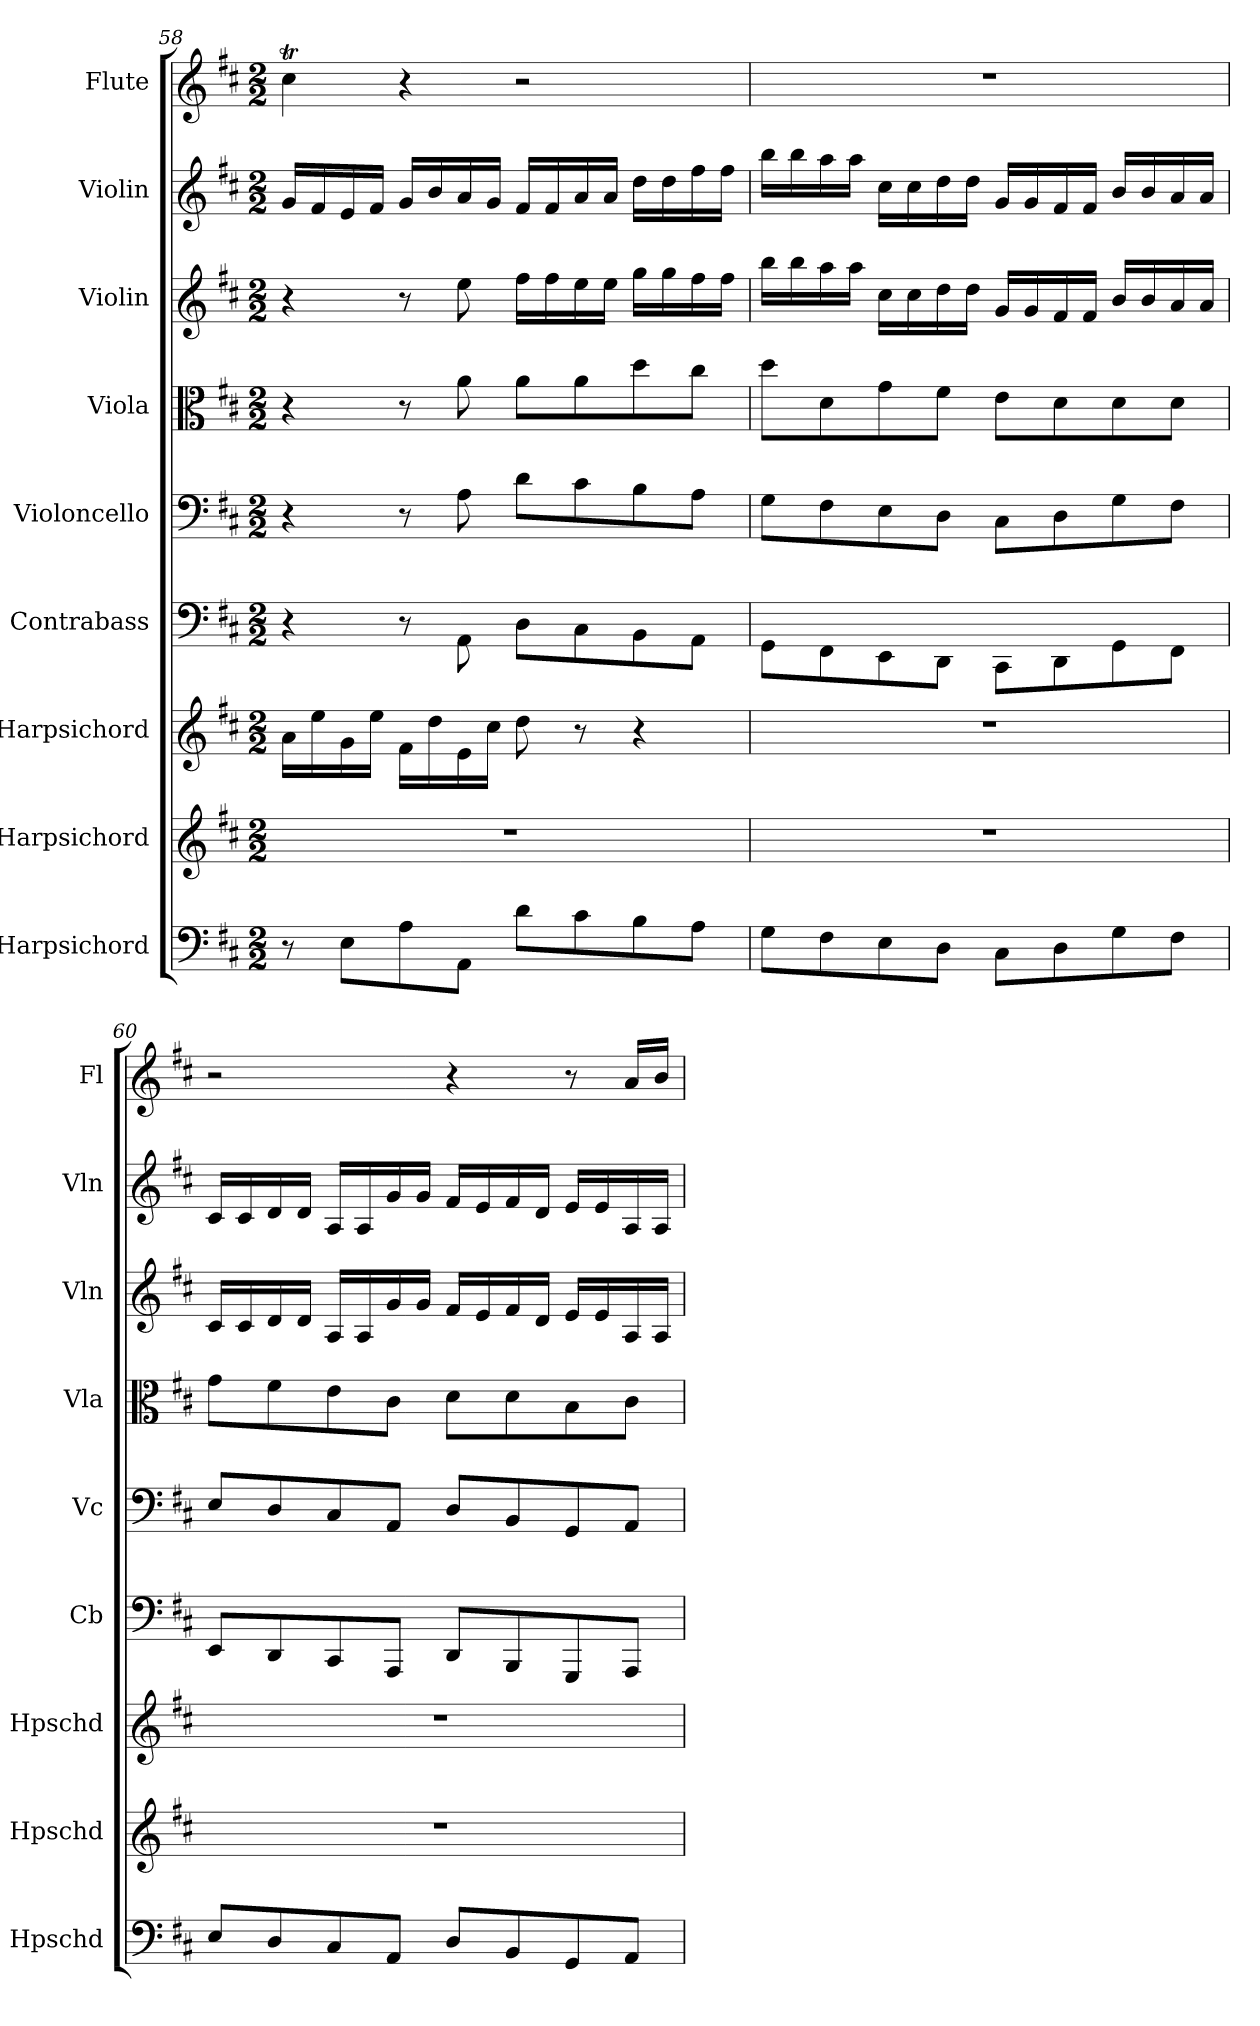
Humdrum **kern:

**kern	**kern	**kern	**kern	**kern	**kern	**kern	**kern	**kern
*part9	*part8	*part7	*part6	*part5	*part4	*part3	*part2	*part1
*staff9	*staff8	*staff7	*staff6	*staff5	*staff4	*staff3	*staff2	*staff1
*I"Harpsichord	*I"Harpsichord	*I"Harpsichord	*I"Contrabass	*I"Violoncello	*I"Viola	*I"Violin	*I"Violin	*I"Flute
*I'Hpschd	*I'Hpschd	*I'Hpschd	*I'Cb	*I'Vc	*I'Vla	*I'Vln	*I'Vln	*I'Fl
*clefF4	*clefG2	*clefG2	*clefF4	*clefF4	*clefC3	*clefG2	*clefG2	*clefG2
*	*	*	*ITrd7c12	*	*	*	*	*
*k[f#c#]	*k[f#c#]	*k[f#c#]	*k[f#c#]	*k[f#c#]	*k[f#c#]	*k[f#c#]	*k[f#c#]	*k[f#c#]
*D:	*D:	*D:	*D:	*D:	*D:	*D:	*D:	*D:
*M2/2	*M2/2	*M2/2	*M2/2	*M2/2	*M2/2	*M2/2	*M2/2	*M2/2
=58	=58	=58	=58	=58	=58	=58	=58	=58
8r	1r	16a\LL	4r	4r	4r	4r	16g/LL	4cc#t\
.	.	16ee\	.	.	.	.	16f#/	.
8E\L	.	16g\	.	.	.	.	16e/	.
.	.	16ee\JJ	.	.	.	.	16f#/JJ	.
8A\	.	16f#\LL	8r	8r	8r	8r	16g/LL	4r
.	.	16dd\	.	.	.	.	16b/	.
8AA\J	.	16e\	8AAA\	8A\	8a\	8ee\	16a/	.
.	.	16cc#\JJ	.	.	.	.	16g/JJ	.
8d\L	.	8dd\	8DD\L	8d\L	8a\L	16ff#\LL	16f#/LL	2r
.	.	.	.	.	.	16ff#\	16f#/	.
8c#\	.	8r	8CC#\	8c#\	8a\	16ee\	16a/	.
.	.	.	.	.	.	16ee\JJ	16a/JJ	.
8B\	.	4r	8BBB\	8B\	8dd\	16gg\LL	16dd\LL	.
.	.	.	.	.	.	16gg\	16dd\	.
8A\J	.	.	8AAA\J	8A\J	8cc#\J	16ff#\	16ff#\	.
.	.	.	.	.	.	16ff#\JJ	16ff#\JJ	.
=59	=59	=59	=59	=59	=59	=59	=59	=59
8G\L	1r	1r	8GGG\L	8G\L	8dd\L	16bb\LL	16bb\LL	1r
.	.	.	.	.	.	16bb\	16bb\	.
8F#\	.	.	8FFF#\	8F#\	8d\	16aa\	16aa\	.
.	.	.	.	.	.	16aa\JJ	16aa\JJ	.
8E\	.	.	8EEE\	8E\	8g\	16cc#\LL	16cc#\LL	.
.	.	.	.	.	.	16cc#\	16cc#\	.
8D\J	.	.	8DDD\J	8D\J	8f#\J	16dd\	16dd\	.
.	.	.	.	.	.	16dd\JJ	16dd\JJ	.
8C#\L	.	.	8CCC#\L	8C#\L	8e\L	16g/LL	16g/LL	.
.	.	.	.	.	.	16g/	16g/	.
8D\	.	.	8DDD\	8D\	8d\	16f#/	16f#/	.
.	.	.	.	.	.	16f#/JJ	16f#/JJ	.
8G\	.	.	8GGG\	8G\	8d\	16b/LL	16b/LL	.
.	.	.	.	.	.	16b/	16b/	.
8F#\J	.	.	8FFF#\J	8F#\J	8d\J	16a/	16a/	.
.	.	.	.	.	.	16a/JJ	16a/JJ	.
=60	=60	=60	=60	=60	=60	=60	=60	=60
8E/L	1r	1r	8EEE/L	8E/L	8g\L	16c#/LL	16c#/LL	2r
.	.	.	.	.	.	16c#/	16c#/	.
8D/	.	.	8DDD/	8D/	8f#\	16d/	16d/	.
.	.	.	.	.	.	16d/JJ	16d/JJ	.
8C#/	.	.	8CCC#/	8C#/	8e\	16A/LL	16A/LL	.
.	.	.	.	.	.	16A/	16A/	.
8AA/J	.	.	8AAAA/J	8AA/J	8c#\J	16g/	16g/	.
.	.	.	.	.	.	16g/JJ	16g/JJ	.
8D/L	.	.	8DDD/L	8D/L	8d\L	16f#/LL	16f#/LL	4r
.	.	.	.	.	.	16e/	16e/	.
8BB/	.	.	8BBBB/	8BB/	8d\	16f#/	16f#/	.
.	.	.	.	.	.	16d/JJ	16d/JJ	.
8GG/	.	.	8GGGG/	8GG/	8B\	16e/LL	16e/LL	8r
.	.	.	.	.	.	16e/	16e/	.
8AA/J	.	.	8AAAA/J	8AA/J	8c#\J	16A/	16A/	16a/LL
.	.	.	.	.	.	16A/JJ	16A/JJ	16b/JJ
=	=	=	=	=	=	=	=	=
*-	*-	*-	*-	*-	*-	*-	*-	*-
